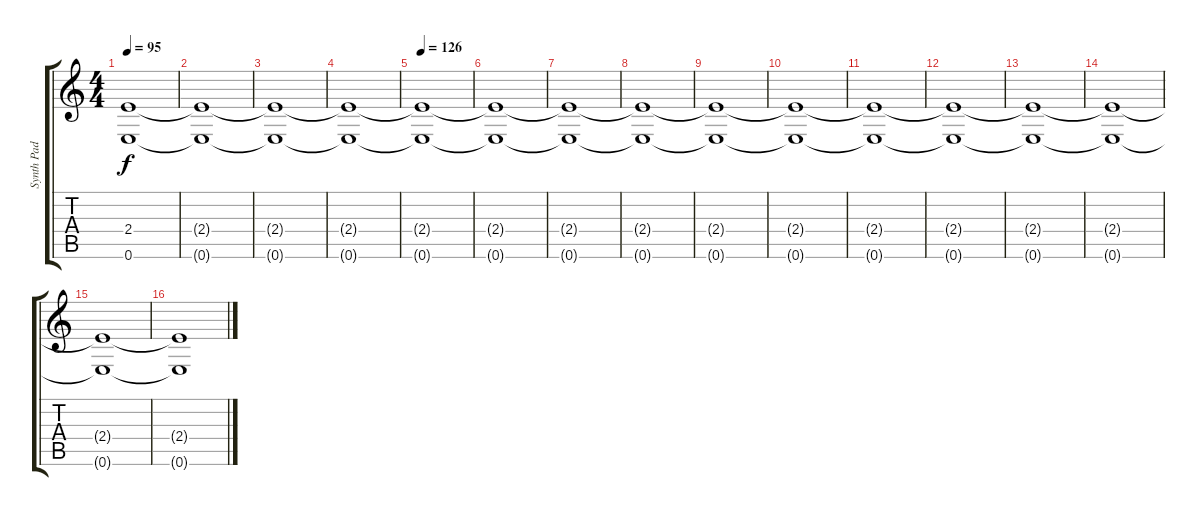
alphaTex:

\track ("Synth Pad" "Synth Pad") {instrument pad4choir}
\staff {score tabs}
\tuning (E5 B4 G4 D4 A3 E3) {hide}
\ts (4 4)
\tempo 95
\clef g2
\ks c
(2.4 0.6).1{dy f instrument pad4choir} |
(2.4{t} 0.6{t}).1 |
(2.4{t} 0.6{t}).1 |
(2.4{t} 0.6{t}).1 |
\tempo 126
(2.4{t} 0.6{t}).1 |
(2.4{t} 0.6{t}).1 |
(2.4{t} 0.6{t}).1 |
(2.4{t} 0.6{t}).1 |
(2.4{t} 0.6{t}).1 |
(2.4{t} 0.6{t}).1 |
(2.4{t} 0.6{t}).1 |
(2.4{t} 0.6{t}).1 |
(2.4{t} 0.6{t}).1 |
(2.4{t} 0.6{t}).1 |
(2.4{t} 0.6{t}).1 |
(2.4{t} 0.6{t}).1
